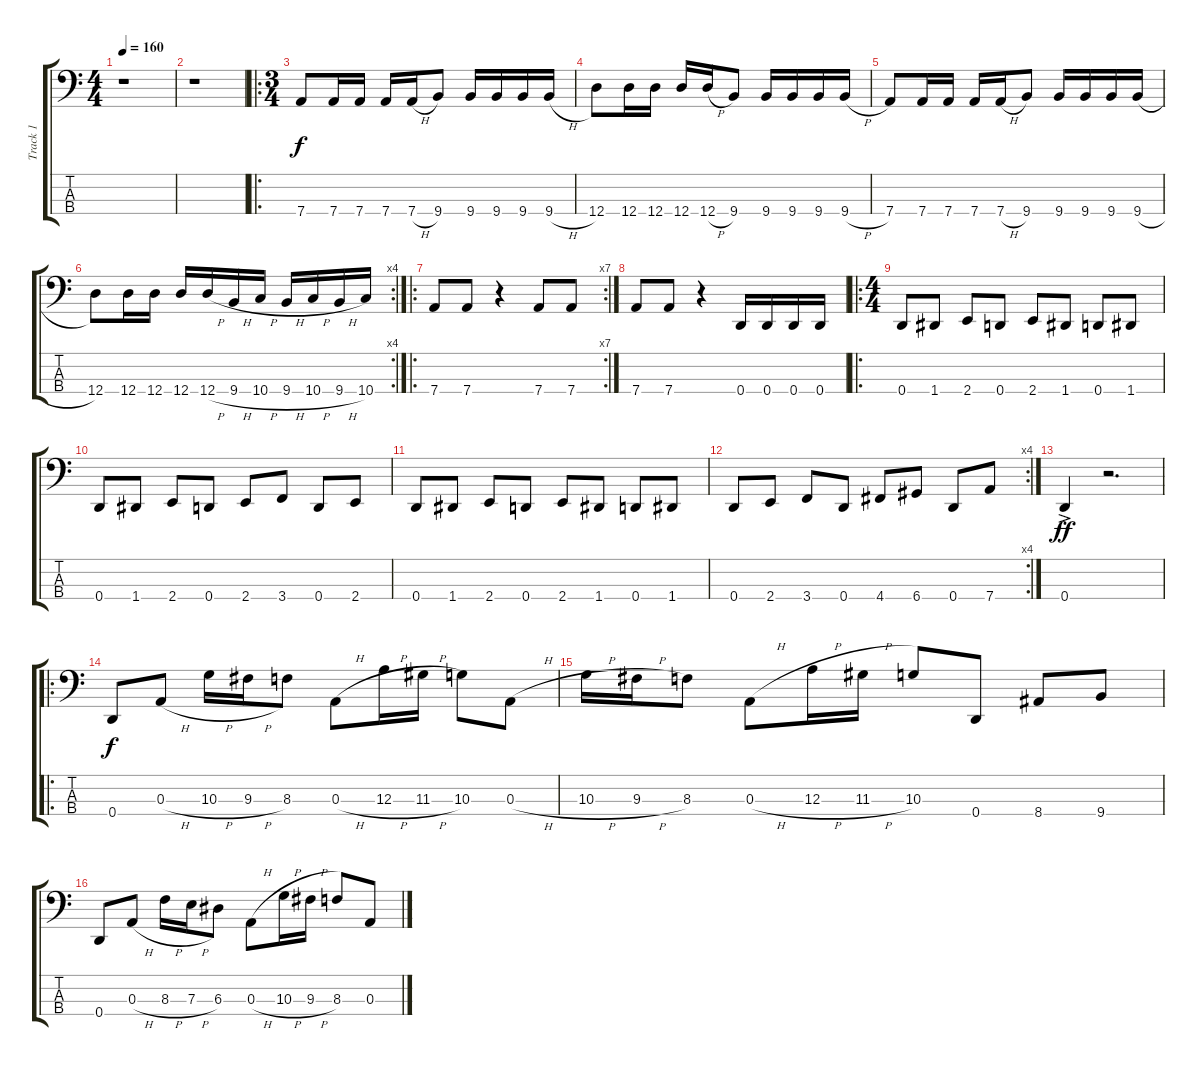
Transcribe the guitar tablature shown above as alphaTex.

\track ("Track 1" "Track 1") {instrument electricbassfinger}
\staff {score tabs}
\tuning (G2 D2 A1 D1) {hide}
\ts (4 4)
\tempo 160
\clef f4
\ks c
r.1{dy f} |
r.1 |
\ro
\ts (3 4)
7.4.8 7.4.16 7.4.16 7.4.16 7.4{h}.16 9.4.8 9.4.16 9.4.16 9.4.16 9.4{h}.16 |
12.4.8 12.4.16 12.4.16 12.4.16 12.4{h}.16 9.4.8 9.4.16 9.4.16 9.4.16 9.4{h}.16 |
7.4.8 7.4.16 7.4.16 7.4.16 7.4{h}.16 9.4.8 9.4.16 9.4.16 9.4.16 9.4{h}.16 |
\rc 4
12.4.8 12.4.16 12.4.16 12.4.16 12.4{h}.16 9.4{h}.16 10.4{h}.16 9.4{h}.16 10.4{h}.16 9.4{h}.16 10.4.16 |
\ro
\rc 7
7.4.8 7.4.8 r.4 7.4.8 7.4.8 |
7.4.8 7.4.8 r.4 0.4.16 0.4.16 0.4.16 0.4.16 |
\ro
\ts (4 4)
0.4.8 1.4.8 2.4.8 0.4.8 2.4.8 1.4.8 0.4.8 1.4.8 |
0.4.8 1.4.8 2.4.8 0.4.8 2.4.8 3.4.8 0.4.8 2.4.8 |
0.4.8 1.4.8 2.4.8 0.4.8 2.4.8 1.4.8 0.4.8 1.4.8 |
\rc 4
0.4.8 2.4.8 3.4.8 0.4.8 4.4.8 6.4.8 0.4.8 7.4.8 |
0.4{ac}.4{dy ff} r.2{d} |
\ro
0.4.8{dy f} 0.3{h}.8 10.3{h}.16 9.3{h}.16 8.3.8 0.3{h}.8 12.3{h}.16 11.3{h}.16 10.3.8 0.3{h}.8 |
10.3{h}.16 9.3{h}.16 8.3.8 0.3{h}.8 12.3{h}.16 11.3{h}.16 10.3.8 0.4.8 8.4.8 9.4.8 |
0.4.8 0.3{h}.8 8.3{h}.16 7.3{h}.16 6.3.8 0.3{h}.8 10.3{h}.16 9.3{h}.16 8.3.8 0.3{h}.8
